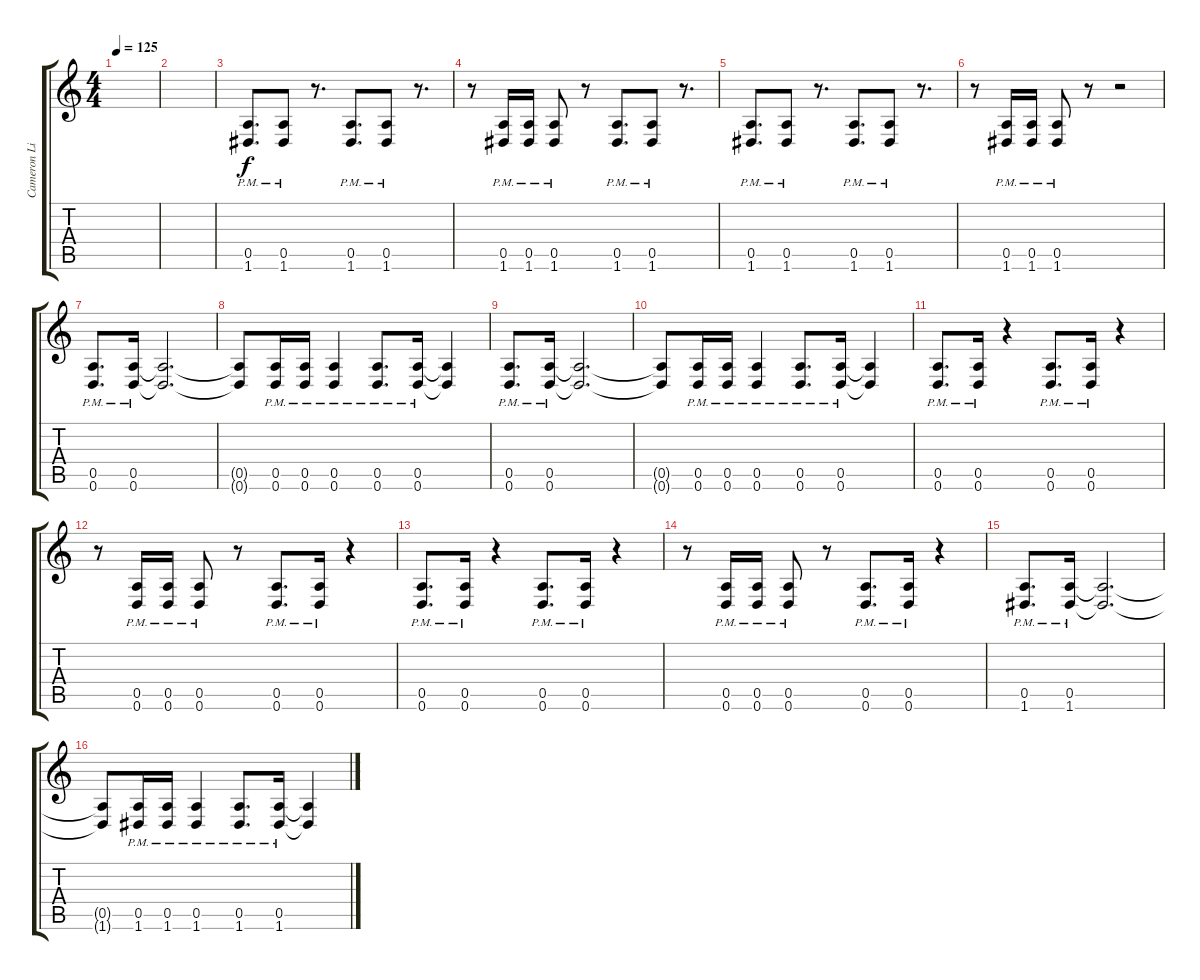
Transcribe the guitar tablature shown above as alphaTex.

\track ("Cameron Liddell" "Cameron Li") {instrument distortionguitar}
\staff {score tabs}
\tuning (E4 B3 G3 D3 A2 D2) {hide}
\ts (4 4)
\tempo 125
\clef g2
\ks c
|
|
(0.5{pm} 1.6{pm}).8{d volume 13} (0.5{pm} 1.6{pm}).8 r.8{d} (0.5{pm} 1.6{pm}).8{d} (0.5{pm} 1.6{pm}).8 r.8{d} |
r.8 (0.5{pm} 1.6{pm}).16 (0.5{pm} 1.6{pm}).16 (0.5{pm} 1.6{pm}).8 r.8 (0.5{pm} 1.6{pm}).8{d} (0.5{pm} 1.6{pm}).8 r.8{d} |
(0.5{pm} 1.6{pm}).8{d} (0.5{pm} 1.6{pm}).8 r.8{d} (0.5{pm} 1.6{pm}).8{d} (0.5{pm} 1.6{pm}).8 r.8{d} |
r.8 (0.5{pm} 1.6{pm}).16 (0.5{pm} 1.6{pm}).16 (0.5{pm} 1.6{pm}).8 r.8 r.2 |
(0.5{pm} 0.6{pm}).8{d} (0.5{pm} 0.6{pm}).16 (0.5{t} 0.6{t}).2{d} |
(0.5{t} 0.6{t}).8 (0.5{pm} 0.6{pm}).16 (0.5{pm} 0.6{pm}).16 (0.5{pm} 0.6{pm}).4 (0.5{pm} 0.6{pm}).8{d} (0.5{pm} 0.6{pm}).16 (0.5{t} 0.6{t}).4 |
(0.5{pm} 0.6{pm}).8{d} (0.5{pm} 0.6{pm}).16 (0.5{t} 0.6{t}).2{d} |
(0.5{t} 0.6{t}).8 (0.5{pm} 0.6{pm}).16 (0.5{pm} 0.6{pm}).16 (0.5{pm} 0.6{pm}).4 (0.5{pm} 0.6{pm}).8{d} (0.5{pm} 0.6{pm}).16 (0.5{t} 0.6{t}).4 |
(0.5{pm} 0.6{pm}).8{d} (0.5{pm} 0.6{pm}).16 r.4 (0.5{pm} 0.6{pm}).8{d} (0.5{pm} 0.6{pm}).16 r.4 |
r.8 (0.5{pm} 0.6{pm}).16 (0.5{pm} 0.6{pm}).16 (0.5{pm} 0.6{pm}).8 r.8 (0.5{pm} 0.6{pm}).8{d} (0.5{pm} 0.6{pm}).16 r.4 |
(0.5{pm} 0.6{pm}).8{d} (0.5{pm} 0.6{pm}).16 r.4 (0.5{pm} 0.6{pm}).8{d} (0.5{pm} 0.6{pm}).16 r.4 |
r.8 (0.5{pm} 0.6{pm}).16 (0.5{pm} 0.6{pm}).16 (0.5{pm} 0.6{pm}).8 r.8 (0.5{pm} 0.6{pm}).8{d} (0.5{pm} 0.6{pm}).16 r.4 |
(0.5{pm} 1.6{pm}).8{d} (0.5{pm} 1.6{pm}).16 (0.5{t} 1.6{t}).2{d} |
(0.5{t} 1.6{t}).8 (0.5{pm} 1.6{pm}).16 (0.5{pm} 1.6{pm}).16 (0.5{pm} 1.6{pm}).4 (0.5{pm} 1.6{pm}).8{d} (0.5{pm} 1.6{pm}).16 (0.5{t} 1.6{t}).4
